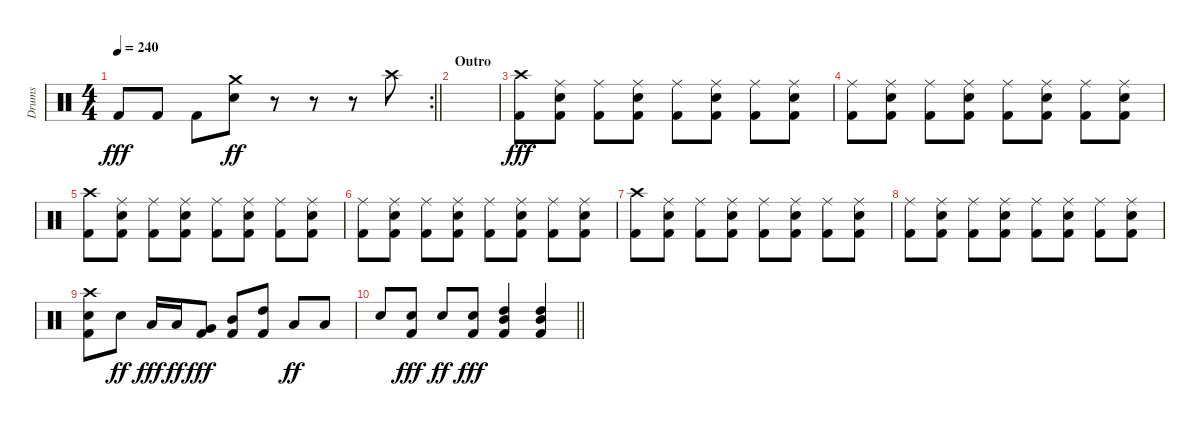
\track ("Drums" "Drums") {instrument percussion}
\staff {score}
\articulation defaults
\rc 2
\ts (4 4)
\tempo 240
\clef neutral
\barLineRight lightlight
\ks c "Kick (hit) 2".8{dy fff} "Kick (hit) 2".8 "Kick (hit) 2".8
("Crash medium (hit)" "Electric Snare (hit)").8{dy ff} r.8 r.8 r.8 "Crash high (hit)".8 |
\section ("" "Outro")
|
("Crash high (hit)" "Kick (hit) 2").8{dy fff} ("Ride (middle)" "Electric Snare (hit)" "Kick (hit) 2").8 ("Ride (middle)" "Kick (hit) 2").8 ("Ride (middle)" "Electric Snare (hit)" "Kick (hit) 2").8 ("Ride (middle)" "Kick (hit) 2").8 ("Ride (middle)" "Electric Snare (hit)" "Kick (hit) 2").8 ("Ride (middle)" "Kick (hit) 2").8 ("Ride (middle)" "Electric Snare (hit)" "Kick (hit) 2").8 |
("Ride (middle)" "Kick (hit) 2").8 ("Ride (middle)" "Electric Snare (hit)" "Kick (hit) 2").8 ("Ride (middle)" "Kick (hit) 2").8 ("Ride (middle)" "Electric Snare (hit)" "Kick (hit) 2").8 ("Ride (middle)" "Kick (hit) 2").8 ("Ride (middle)" "Electric Snare (hit)" "Kick (hit) 2").8 ("Ride (middle)" "Kick (hit) 2").8 ("Ride (middle)" "Electric Snare (hit)" "Kick (hit) 2").8 |
("Crash high (hit)" "Kick (hit) 2").8 ("Ride (middle)" "Electric Snare (hit)" "Kick (hit) 2").8 ("Ride (middle)" "Kick (hit) 2").8 ("Ride (middle)" "Electric Snare (hit)" "Kick (hit) 2").8 ("Ride (middle)" "Kick (hit) 2").8 ("Ride (middle)" "Electric Snare (hit)" "Kick (hit) 2").8 ("Ride (middle)" "Kick (hit) 2").8 ("Ride (middle)" "Electric Snare (hit)" "Kick (hit) 2").8 |
("Ride (middle)" "Kick (hit) 2").8 ("Ride (middle)" "Electric Snare (hit)" "Kick (hit) 2").8 ("Ride (middle)" "Kick (hit) 2").8 ("Ride (middle)" "Electric Snare (hit)" "Kick (hit) 2").8 ("Ride (middle)" "Kick (hit) 2").8 ("Ride (middle)" "Electric Snare (hit)" "Kick (hit) 2").8 ("Ride (middle)" "Kick (hit) 2").8 ("Ride (middle)" "Electric Snare (hit)" "Kick (hit) 2").8 |
("Crash high (hit)" "Kick (hit) 2").8 ("Ride (middle)" "Electric Snare (hit)" "Kick (hit) 2").8 ("Ride (middle)" "Kick (hit) 2").8 ("Ride (middle)" "Electric Snare (hit)" "Kick (hit) 2").8 ("Ride (middle)" "Kick (hit) 2").8 ("Ride (middle)" "Electric Snare (hit)" "Kick (hit) 2").8 ("Ride (middle)" "Kick (hit) 2").8 ("Ride (middle)" "Electric Snare (hit)" "Kick (hit) 2").8 |
("Ride (middle)" "Kick (hit) 2").8 ("Ride (middle)" "Electric Snare (hit)" "Kick (hit) 2").8 ("Ride (middle)" "Kick (hit) 2").8 ("Ride (middle)" "Electric Snare (hit)" "Kick (hit) 2").8 ("Ride (middle)" "Kick (hit) 2").8 ("Ride (middle)" "Electric Snare (hit)" "Kick (hit) 2").8 ("Ride (middle)" "Kick (hit) 2").8 ("Ride (middle)" "Electric Snare (hit)" "Kick (hit) 2").8 |
("Crash high (hit)" "Electric Snare (hit)" "Kick (hit) 2").8 "Electric Snare (hit)".8{dy ff} "Low Floor Tom (hit)".16{dy fff} "Low Floor Tom (hit)".16{dy ff} ("Very Low Tom (hit)" "Kick (hit) 2").8{dy fff} ("Mid Tom (hit)" "Kick (hit) 2").8 ("High Tom (hit)" "Kick (hit) 2").8 "Low Tom (hit)".8{dy ff} "Low Tom (hit)".8 |
\barLineRight lightlight "Electric Snare (hit)".8
("Electric Snare (hit)" "Kick (hit) 2").8{dy fff} "Electric Snare (hit)".8{dy ff} ("Electric Snare (hit)" "Kick (hit) 2").8{dy fff} ("High Tom (hit)" "Mid Tom (hit)" "Kick (hit) 2").4 ("High Tom (hit)" "Mid Tom (hit)" "Kick (hit) 2").4
